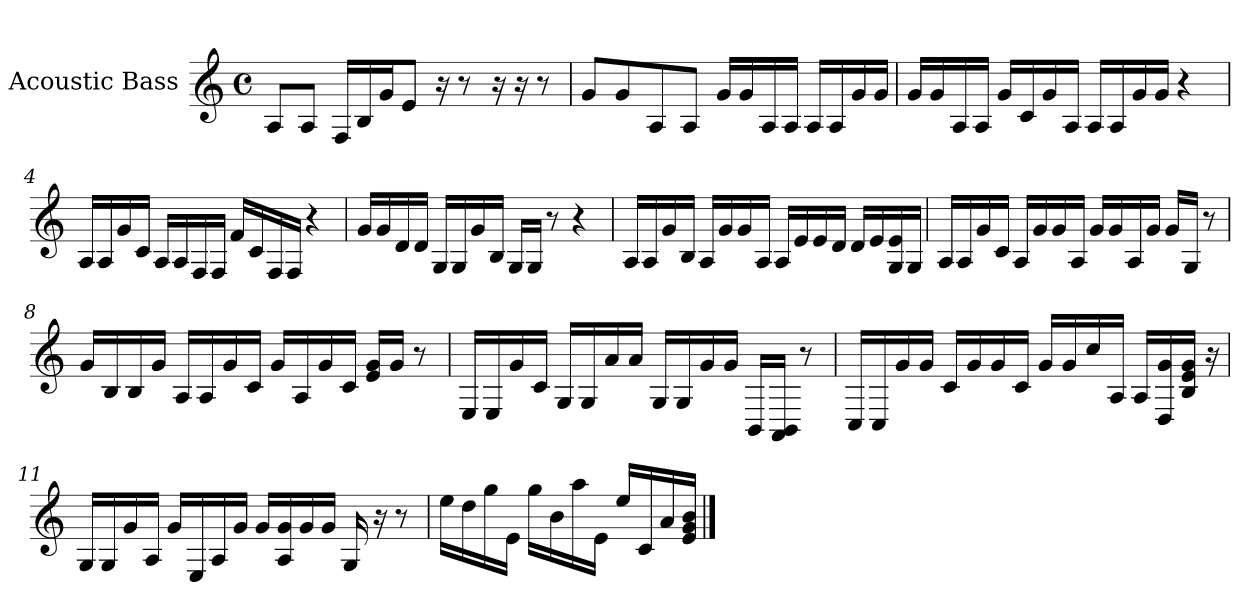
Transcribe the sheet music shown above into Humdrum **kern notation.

**kern
*part1
*staff1
*I"Acoustic Bass
*I'Ac b
*clefG2
*ITrd7c12
*k[]
*C:
*M4/4
*met(c)
=1
8AA/L
8AA/J
16FF/LL
16BB/
16G/J
8E/J
16r
8r
16r
16r
8r
=2
8G/L
8G/
8AA/
8AA/J
16G/LL
16G/
16AA/
16AA/JJ
16AA/LL
16AA/
16G/
16G/JJ
!!LO:LB:g=z
=3
16G/LL
16G/
16AA/
16AA/JJ
16G/LL
16C/
16G/
16AA/JJ
16AA/LL
16AA/
16G/
16G/JJ
4r
=4
16AA/LL
16AA/
16G/
16C/JJ
16AA/LL
16AA/
16FF/
16FF/JJ
16F/LL
16C/
16FF/
16FF/JJ
4r
!!LO:LB:g=z
=5
16G/LL
16G/
16D/
16D/JJ
16GG/LL
16GG/
16G/
16BB/JJ
16GG/LL
16GG/JJ
8r
4r
=6
16AA/LL
16AA/
16G/
16BB/JJ
16AA/LL
16G/
16G/
16AA/JJ
16AA/LL
16E/
16E/
16D/JJ
16D/LL
16E/
16GG/ 16E/
16GG/JJ
!!LO:LB:g=z
=7
16AA/LL
16AA/
16G/
16C/JJ
16AA/LL
16G/
16G/
16AA/JJ
16G/LL
16G/
16AA/
16G/JJ
16G/LL
16GG/JJ
8r
=8
16G/LL
16BB/
16BB/
16G/JJ
16AA/LL
16AA/
16G/
16C/JJ
16G/LL
16AA/
16G/
16C/JJ
16E/ 16G/LL
16G/JJ
8r
!!LO:LB:g=z
=9
16EE/LL
16EE/
16G/
16C/JJ
16GG/LL
16GG/
16A/
16A/JJ
16GG/LL
16GG/
16G/
16G/JJ
16BBB/LL
16AAA/ 16BBB/JJ
8r
!!LO:LB:g=z
=10
16CC/LL
16CC/
16G/
16G/JJ
16C/LL
16G/
16G/
16C/JJ
16G/LL
16G/
16c/
16AA/JJ
16AA/LL
16DD/ 16G/
16BB/ 16E/ 16G/JJ
16r
!!LO:LB:g=z
=11
16GG/LL
16GG/
16G/
16AA/JJ
16G/LL
16EE/
16AA/
16G/JJ
16G/LL
16AA/ 16G/
16G/
16G/JJ
16GG/
16r
8r
=12
16e\LL
16d\
16g\
16E\JJ
16g\LL
16B\
16a\
16E\JJ
16e/LL
16C/
16A/
16E/ 16G/ 16B/JJ
==
*-
